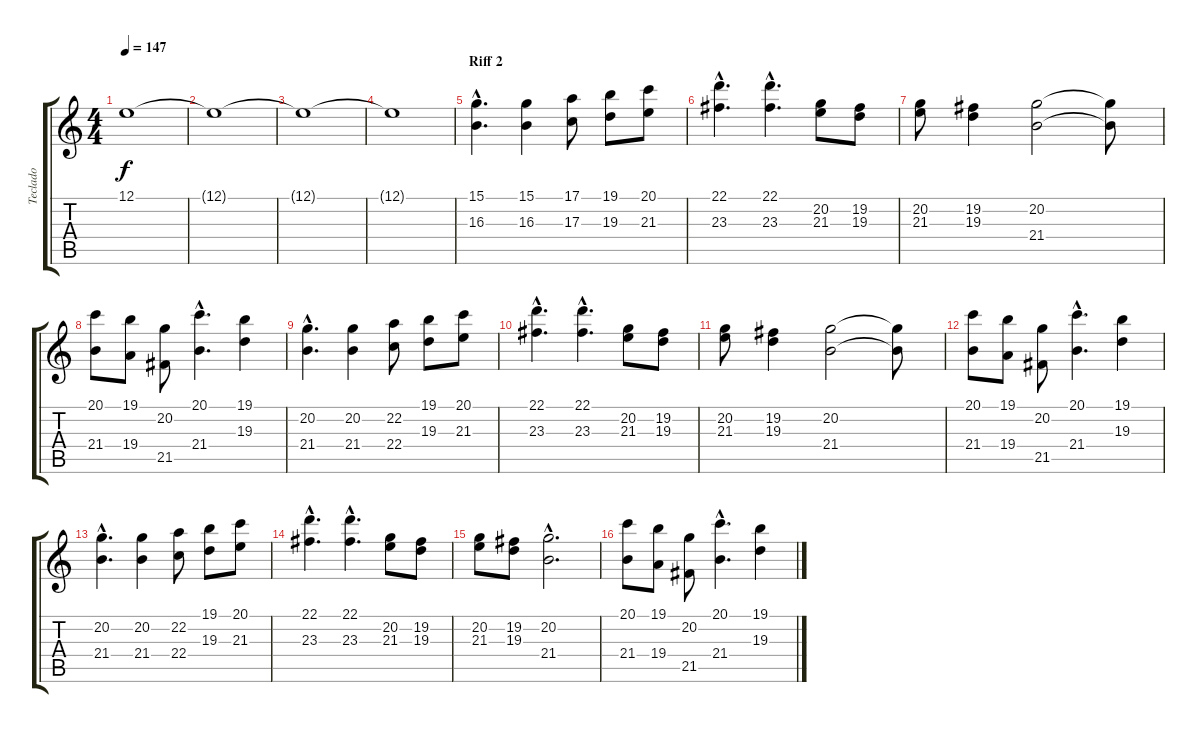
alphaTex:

\track ("Teclado" "Teclado") {instrument stringensemble1}
\staff {score tabs}
\tuning (E4 B3 G3 D3 A2 E2) {hide}
\ts (4 4)
\tempo 147
\clef g2
\ks c
12.1{t}.1{dy f} |
12.1{t}.1 |
12.1{t}.1 |
12.1{t}.1 |
\section ("" "Riff 2")
(15.1{hac} 16.3{hac}).4{d} (15.1 16.3).4 (17.1 17.3).8 (19.1 19.3).8 (20.1 21.3).8 |
(22.1{hac} 23.3{hac}).4{d} (22.1{hac} 23.3{hac}).4{d} (20.2 21.3).8 (19.2 19.3).8 |
(20.2 21.3).8 (19.2 19.3).4 (20.2 21.4).2 (20.2{t} 21.4{t}).8 |
(20.1 21.4).8 (19.1 19.4).8 (20.2 21.5).8 (20.1{hac} 21.4{hac}).4{d} (19.1 19.3).4 |
(20.2{hac} 21.4{hac}).4{d} (20.2 21.4).4 (22.2 22.4).8 (19.1 19.3).8 (20.1 21.3).8 |
(22.1{hac} 23.3{hac}).4{d} (22.1{hac} 23.3{hac}).4{d} (20.2 21.3).8 (19.2 19.3).8 |
(20.2 21.3).8 (19.2 19.3).4 (20.2 21.4).2 (20.2{t} 21.4{t}).8 |
(20.1 21.4).8 (19.1 19.4).8 (20.2 21.5).8 (20.1{hac} 21.4{hac}).4{d} (19.1 19.3).4 |
(20.2{hac} 21.4{hac}).4{d} (20.2 21.4).4 (22.2 22.4).8 (19.1 19.3).8 (20.1 21.3).8 |
(22.1{hac} 23.3{hac}).4{d} (22.1{hac} 23.3{hac}).4{d} (20.2 21.3).8 (19.2 19.3).8 |
(20.2 21.3).8 (19.2 19.3).8 (20.2{hac} 21.4{hac}).2{d} |
(20.1 21.4).8 (19.1 19.4).8 (20.2 21.5).8 (20.1{hac} 21.4{hac}).4{d} (19.1 19.3).4
